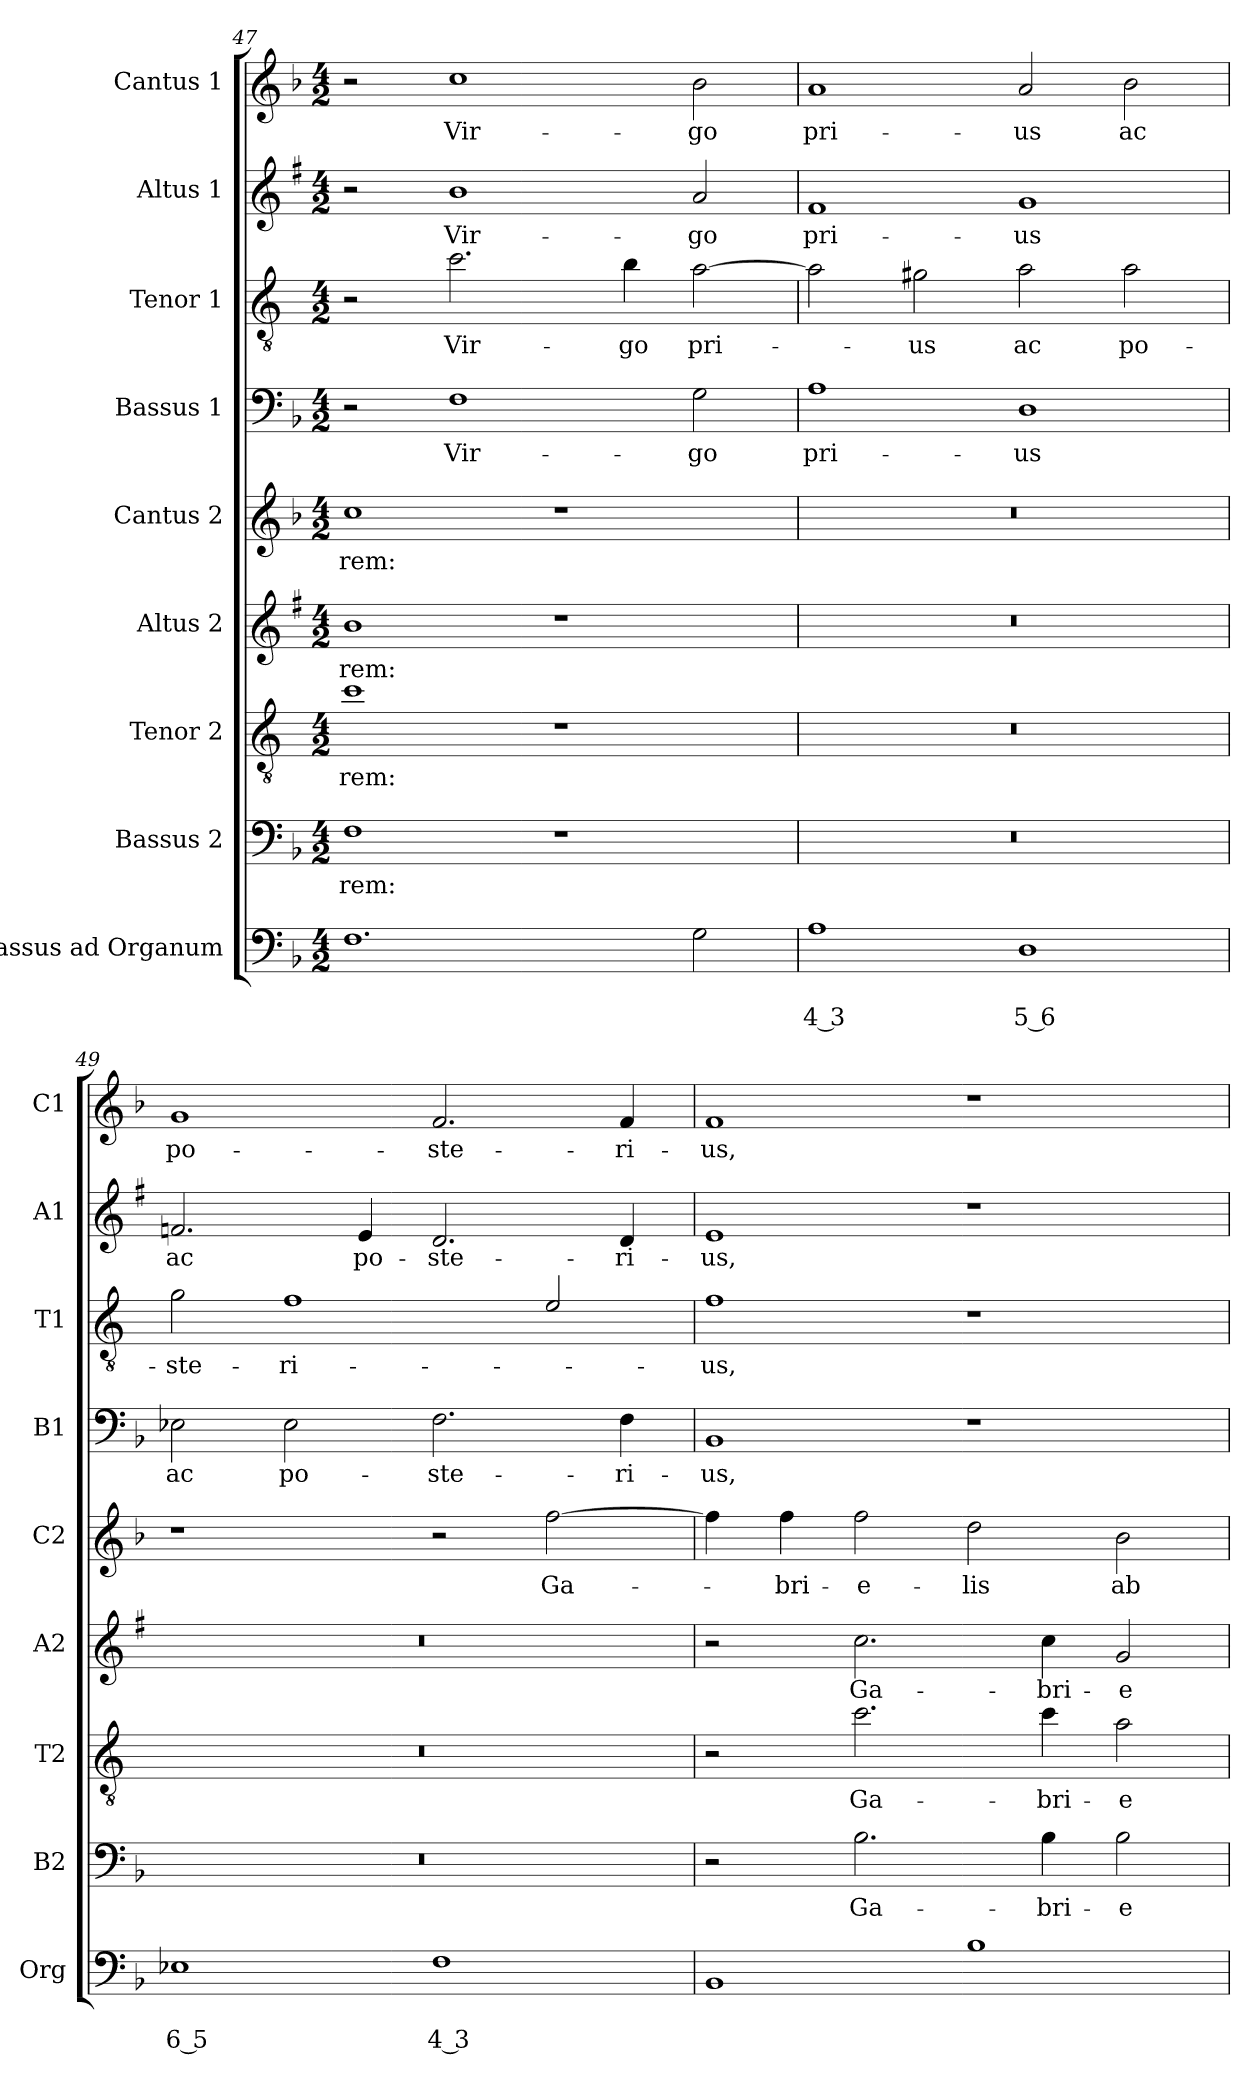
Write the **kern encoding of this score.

**kern	**text	**text	**kern	**text	**kern	**text	**kern	**text	**kern	**text	**kern	**text	**kern	**text	**kern	**text	**kern	**text
*part9	*part9	*part9	*part8	*part8	*part7	*part7	*part6	*part6	*part5	*part5	*part4	*part4	*part3	*part3	*part2	*part2	*part1	*part1
*staff9	*staff9	*staff9	*staff8	*staff8	*staff7	*staff7	*staff6	*staff6	*staff5	*staff5	*staff4	*staff4	*staff3	*staff3	*staff2	*staff2	*staff1	*staff1
*I"Bassus ad Organum	*	*	*I"Bassus 2	*	*I"Tenor 2	*	*I"Altus 2	*	*I"Cantus 2	*	*I"Bassus 1	*	*I"Tenor 1	*	*I"Altus 1	*	*I"Cantus 1	*
*I'Org	*	*	*I'B2	*	*I'T2	*	*I'A2	*	*I'C2	*	*I'B1	*	*I'T1	*	*I'A1	*	*I'C1	*
*clefF4	*	*	*clefF4	*	*clefGv2	*	*clefG2	*	*clefG2	*	*clefF4	*	*clefGv2	*	*clefG2	*	*clefG2	*
*	*	*	*	*	*ITrd4c7	*	*ITrd1c2	*	*	*	*	*	*ITrd4c7	*	*ITrd1c2	*	*	*
*k[b-]	*	*	*k[b-]	*	*k[b-]	*	*k[b-]	*	*k[b-]	*	*k[b-]	*	*k[b-]	*	*k[b-]	*	*k[b-]	*
*F:	*	*	*F:	*	*F:	*	*F:	*	*F:	*	*F:	*	*F:	*	*F:	*	*F:	*
*M4/2	*	*	*M4/2	*	*M4/2	*	*M4/2	*	*M4/2	*	*M4/2	*	*M4/2	*	*M4/2	*	*M4/2	*
=47	=47	=47	=47	=47	=47	=47	=47	=47	=47	=47	=47	=47	=47	=47	=47	=47	=47	=47
!	!	!	!	!LO:LY:b	!	!LO:LY:b	!	!LO:LY:b	!	!LO:LY:b	!	!	!	!	!	!	!	!
1.F	.	.	1F	-rem:	1f	-rem:	1a	-rem:	1cc	-rem:	2r	.	2r	.	2r	.	2r	.
!	!	!	!	!	!	!	!	!	!	!	!	!LO:LY:b	!	!LO:LY:b	!	!LO:LY:b	!	!LO:LY:b
.	.	.	.	.	.	.	.	.	.	.	1F	Vir-	2.f\	Vir-	1a	Vir-	1cc	Vir-
.	.	.	1r	.	1r	.	1r	.	1r	.	.	.	.	.	.	.	.	.
!	!	!	!	!	!	!	!	!	!	!	!	!	!	!LO:LY:b	!	!	!	!
.	.	.	.	.	.	.	.	.	.	.	.	.	4e\	-go	.	.	.	.
!	!	!	!	!	!	!	!	!	!	!	!	!LO:LY:b	!	!LO:LY:b	!	!LO:LY:b	!	!LO:LY:b
2G\	.	.	.	.	.	.	.	.	.	.	2G\	-go	[2d\	pri-	2g/	-go	2b-\	-go
!!LO:PB:g=z
=48	=48	=48	=48	=48	=48	=48	=48	=48	=48	=48	=48	=48	=48	=48	=48	=48	=48	=48
!	!	!LO:LY:b	!	!	!	!	!	!	!	!	!	!LO:LY:b	!	!	!	!LO:LY:b	!	!LO:LY:b
1A	.	4 3	0r	.	0r	.	0r	.	0r	.	1A	pri-	2d\]	.	1e	pri-	1a	pri-
!	!	!	!	!	!	!	!	!	!	!	!	!	!	!LO:LY:b	!	!	!	!
.	.	.	.	.	.	.	.	.	.	.	.	.	2c#X\	-us	.	.	.	.
!	!	!LO:LY:b	!	!	!	!	!	!	!	!	!	!LO:LY:b	!	!LO:LY:b	!	!LO:LY:b	!	!LO:LY:b
1D	.	5 6	.	.	.	.	.	.	.	.	1D	-us	2d\	ac	1f	-us	2a/	-us
!	!	!	!	!	!	!	!	!	!	!	!	!	!	!LO:LY:b	!	!	!	!LO:LY:b
.	.	.	.	.	.	.	.	.	.	.	.	.	2d\	po-	.	.	2b-\	ac
=49	=49	=49	=49	=49	=49	=49	=49	=49	=49	=49	=49	=49	=49	=49	=49	=49	=49	=49
!	!	!LO:LY:b	!	!	!	!	!	!	!	!	!	!LO:LY:b	!	!LO:LY:b	!	!LO:LY:b	!	!LO:LY:b
1E-X	.	6 5	0r	.	0r	.	0r	.	1r	.	2E-X\	ac	2c\	-ste-	2.e-X/	ac	1g	po-
!	!	!	!	!	!	!	!	!	!	!	!	!LO:LY:b	!	!LO:LY:b	!	!	!	!
.	.	.	.	.	.	.	.	.	.	.	2E-\	po-	1B-	-ri-	.	.	.	.
!	!	!	!	!	!	!	!	!	!	!	!	!	!	!	!	!LO:LY:b	!	!
.	.	.	.	.	.	.	.	.	.	.	.	.	.	.	4d/	po-	.	.
!	!	!LO:LY:b	!	!	!	!	!	!	!	!	!	!LO:LY:b	!	!	!	!LO:LY:b	!	!LO:LY:b
1F	.	4 3	.	.	.	.	.	.	2r	.	2.F\	-ste-	.	.	2.c/	-ste-	2.f/	-ste-
!	!	!	!	!	!	!	!	!	!	!LO:LY:b	!	!	!	!	!	!	!	!
.	.	.	.	.	.	.	.	.	[2ff\	Ga-	.	.	2A/	.	.	.	.	.
!	!	!	!	!	!	!	!	!	!	!	!	!LO:LY:b	!	!	!	!LO:LY:b	!	!LO:LY:b
.	.	.	.	.	.	.	.	.	.	.	4F\	-ri-	.	.	4c/	-ri-	4f/	-ri-
=50	=50	=50	=50	=50	=50	=50	=50	=50	=50	=50	=50	=50	=50	=50	=50	=50	=50	=50
!	!	!	!	!	!	!	!	!	!	!	!	!LO:LY:b	!	!LO:LY:b	!	!LO:LY:b	!	!LO:LY:b
1BB-	.	.	2r	.	2r	.	2r	.	4ff\]	.	1BB-	-us,	1B-	-us,	1d	-us,	1f	-us,
!	!	!	!	!	!	!	!	!	!	!LO:LY:b	!	!	!	!	!	!	!	!
.	.	.	.	.	.	.	.	.	4ff\	-bri-	.	.	.	.	.	.	.	.
!	!	!	!	!LO:LY:b	!	!LO:LY:b	!	!LO:LY:b	!	!LO:LY:b	!	!	!	!	!	!	!	!
.	.	.	2.B-\	Ga-	2.f\	Ga-	2.b-\	Ga-	2ff\	-e-	.	.	.	.	.	.	.	.
!	!	!	!	!	!	!	!	!	!	!LO:LY:b	!	!	!	!	!	!	!	!
1B-	.	.	.	.	.	.	.	.	2dd\	-lis	1r	.	1r	.	1r	.	1r	.
!	!	!	!	!LO:LY:b	!	!LO:LY:b	!	!LO:LY:b	!	!	!	!	!	!	!	!	!	!
.	.	.	4B-\	-bri-	4f\	-bri-	4b-\	-bri-	.	.	.	.	.	.	.	.	.	.
!	!	!	!	!LO:LY:b	!	!LO:LY:b	!	!LO:LY:b	!	!LO:LY:b	!	!	!	!	!	!	!	!
.	.	.	2B-\	-e-	2d\	-e-	2f/	-e-	2b-\	ab	.	.	.	.	.	.	.	.
=	=	=	=	=	=	=	=	=	=	=	=	=	=	=	=	=	=	=
*-	*-	*-	*-	*-	*-	*-	*-	*-	*-	*-	*-	*-	*-	*-	*-	*-	*-	*-
